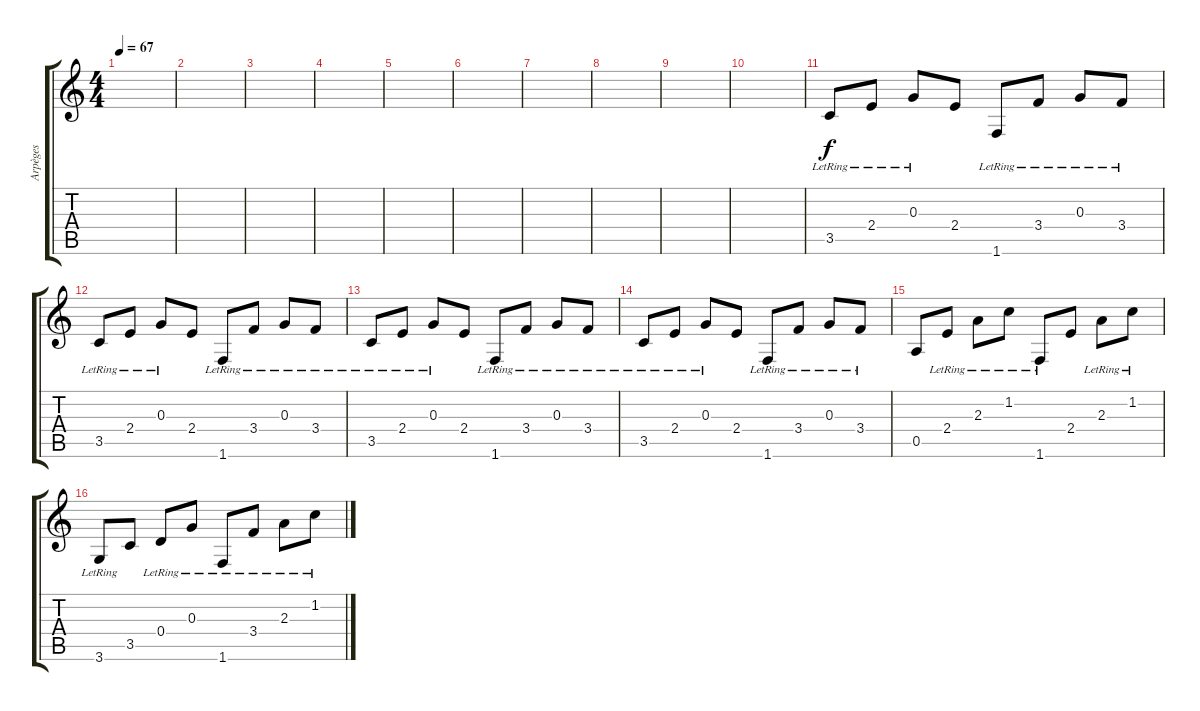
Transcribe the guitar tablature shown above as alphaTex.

\track ("Arpèges" "Arpèges") {instrument electricguitarclean}
\staff {score tabs}
\tuning (E4 B3 G3 D3 A2 E2) {hide}
\ts (4 4)
\tempo 67
\clef g2
\ks c
|
|
|
|
|
|
|
|
|
|
3.5{lr}.8 2.4{lr}.8 0.3{lr}.8 2.4.8 1.6{lr}.8 3.4{lr}.8 0.3{lr}.8 3.4{lr}.8 |
3.5{lr}.8 2.4{lr}.8 0.3{lr}.8 2.4.8 1.6{lr}.8 3.4{lr}.8 0.3{lr}.8 3.4{lr}.8 |
3.5{lr}.8 2.4{lr}.8 0.3{lr}.8 2.4.8 1.6{lr}.8 3.4{lr}.8 0.3{lr}.8 3.4{lr}.8 |
3.5{lr}.8 2.4{lr}.8 0.3{lr}.8 2.4.8 1.6{lr}.8 3.4{lr}.8 0.3{lr}.8 3.4{lr}.8 |
0.5.8 2.4{lr}.8 2.3{lr}.8 1.2{lr}.8 1.6{lr}.8 2.4.8 2.3{lr}.8 1.2{lr}.8 |
3.6{lr}.8 3.5.8 0.4{lr}.8 0.3{lr}.8 1.6{lr}.8 3.4{lr}.8 2.3{lr}.8 1.2{lr}.8
